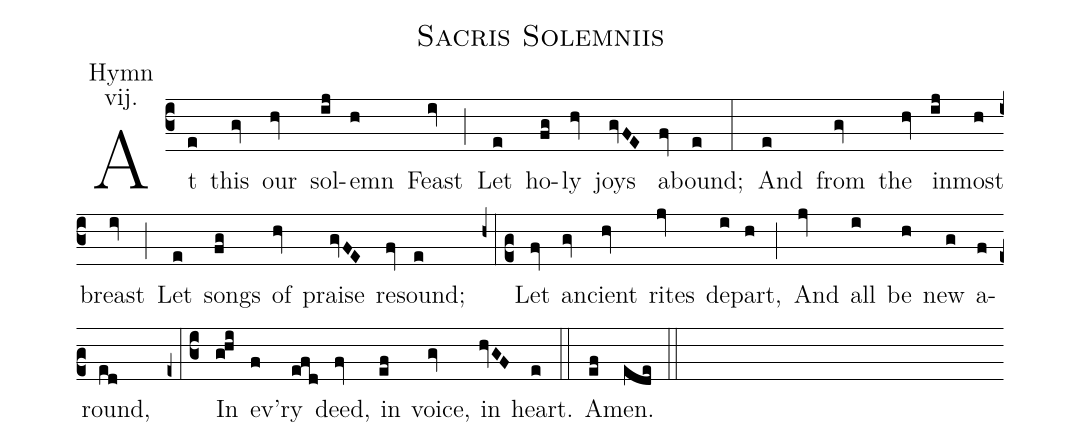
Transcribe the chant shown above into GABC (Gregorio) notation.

name: Sacris Solemniis;
annotation: Hymn;
annotation: vij.;
mode: 7;
office-part: hymnus;
%%
(c3)At(e) this(gv) our(hv) sol(ij)emn(h) Feast(iv) (;)
Let(e) ho(fg)ly(hv) joys(gvFE) a(fv)bound;(e) (:)
And(e) from(gv) the(hv) in(ij)most(h) breast(iv) (;)
Let(e) songs(fg) of(hv) praise(gvFE) re(fv)sound;(e) (h+:c2)
Let(fv) an(gv)cient(hv) rites(jv) de(i)part,(h) (;)
And(jv) all(i) be(h) new(g) a(f)round,(ed) (e+:c3)
In(g!hi) ev(f)’ry(efd) deed,(fv) in(ef) voice,(gv) in(hvGF) heart.(e) (::)
A(ef)men.(ede) (::)
